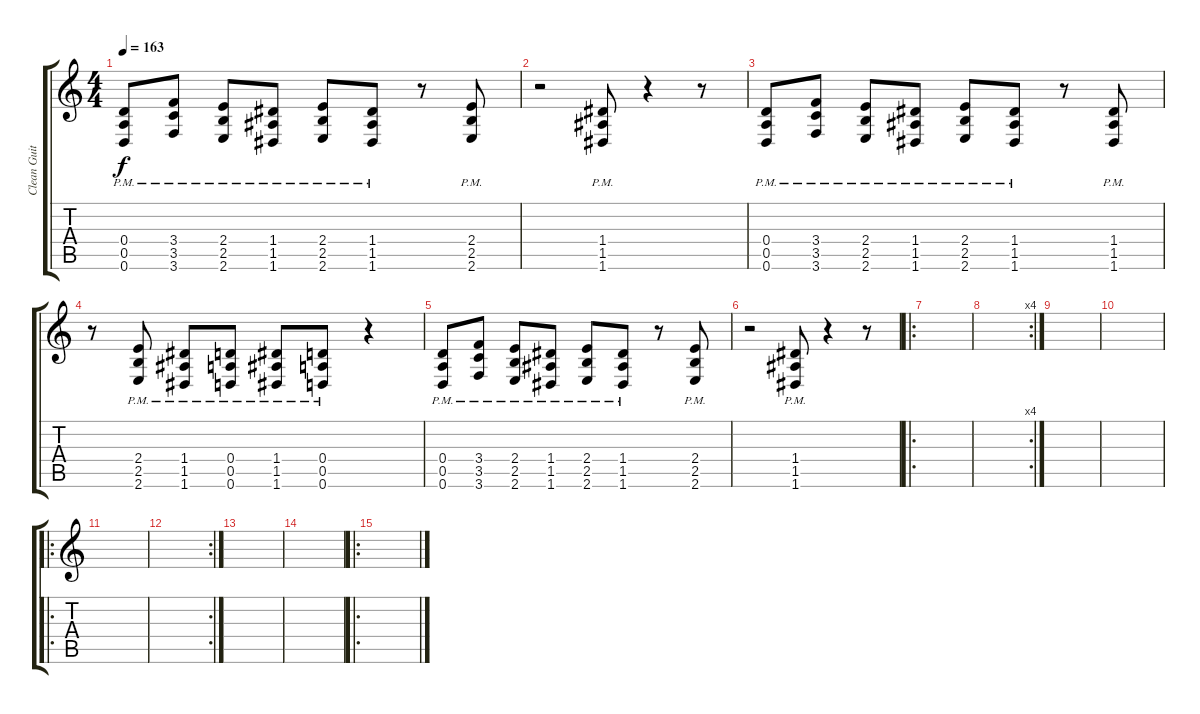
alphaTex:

\track ("Clean Guitar 2" "Clean Guit") {instrument electricguitarclean}
\staff {score tabs}
\tuning (E4 B3 G3 D3 A2 D2) {hide}
\ts (4 4)
\tempo 163
\clef g2
\ks c
(0.4{pm} 0.5{pm} 0.6{pm}).8{dy f} (3.4{pm} 3.5{pm} 3.6{pm}).8 (2.4{pm} 2.5{pm} 2.6{pm}).8 (1.4{pm} 1.5{pm} 1.6{pm}).8 (2.4{pm} 2.5{pm} 2.6{pm}).8 (1.4{pm} 1.5{pm} 1.6{pm}).8 r.8 (2.4{pm} 2.5{pm} 2.6{pm}).8 |
r.2 (1.4{pm} 1.5{pm} 1.6{pm}).8 r.4 r.8 |
(0.4{pm} 0.5{pm} 0.6{pm}).8 (3.4{pm} 3.5{pm} 3.6{pm}).8 (2.4{pm} 2.5{pm} 2.6{pm}).8 (1.4{pm} 1.5{pm} 1.6{pm}).8 (2.4{pm} 2.5{pm} 2.6{pm}).8 (1.4{pm} 1.5{pm} 1.6{pm}).8 r.8 (1.4{pm} 1.5{pm} 1.6{pm}).8 |
r.8 (2.4{pm} 2.5{pm} 2.6{pm}).8 (1.4{pm} 1.5{pm} 1.6{pm}).8 (0.4{pm} 0.5{pm} 0.6{pm}).8 (1.4{pm} 1.5{pm} 1.6{pm}).8 (0.4{pm} 0.5{pm} 0.6{pm}).8 r.4 |
(0.4{pm} 0.5{pm} 0.6{pm}).8 (3.4{pm} 3.5{pm} 3.6{pm}).8 (2.4{pm} 2.5{pm} 2.6{pm}).8 (1.4{pm} 1.5{pm} 1.6{pm}).8 (2.4{pm} 2.5{pm} 2.6{pm}).8 (1.4{pm} 1.5{pm} 1.6{pm}).8 r.8 (2.4{pm} 2.5{pm} 2.6{pm}).8 |
r.2 (1.4{pm} 1.5{pm} 1.6{pm}).8 r.4 r.8 |
\ro
|
\rc 4
|
|
|
\ro
|
\rc 2
|
|
|
\ro
